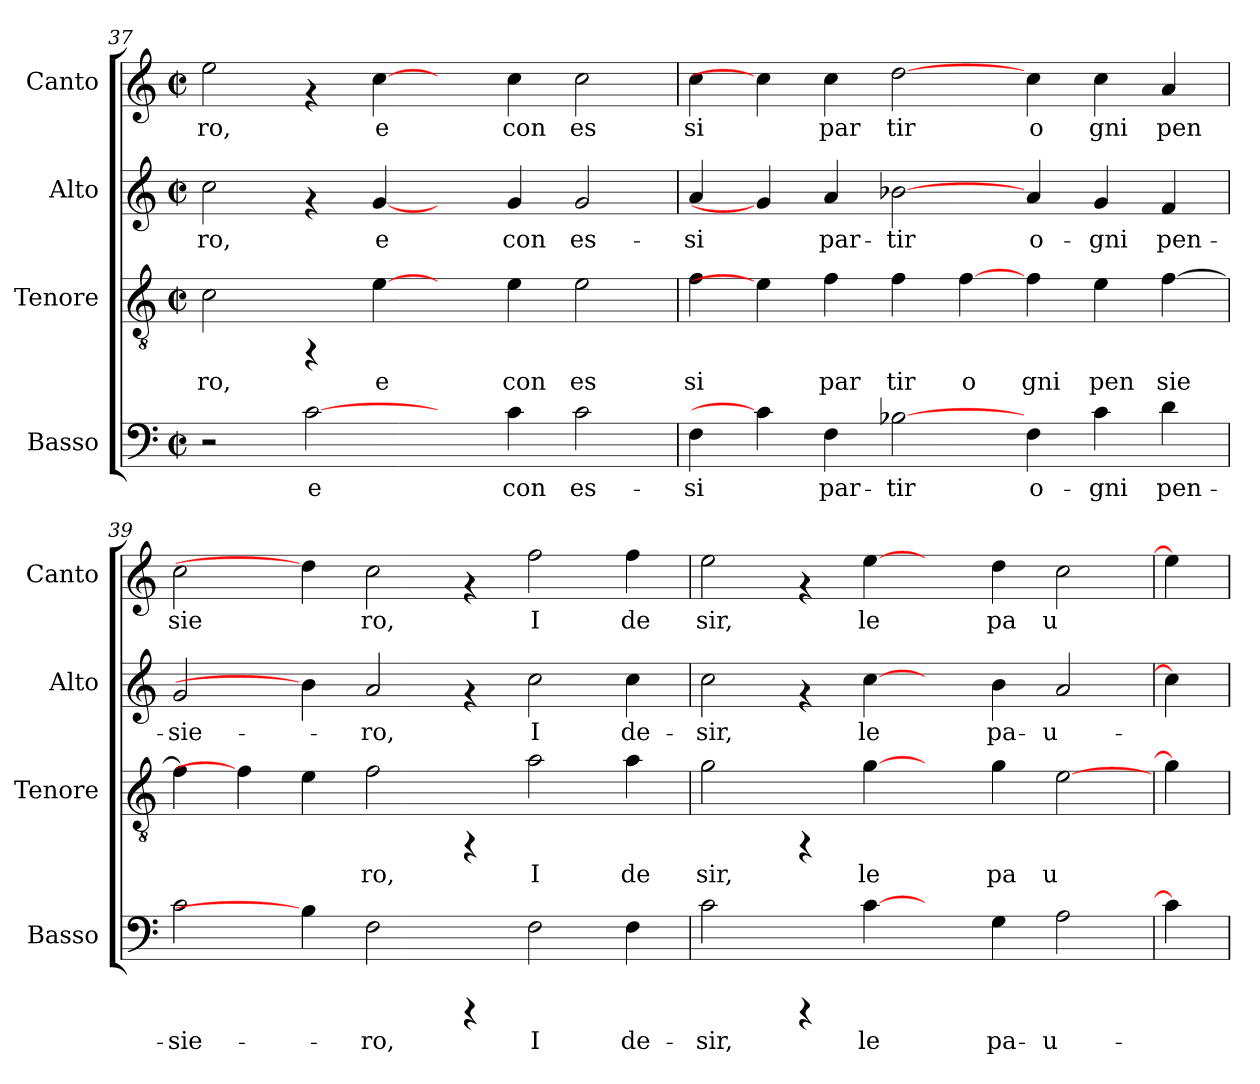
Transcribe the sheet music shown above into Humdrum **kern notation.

**kern	**text	**kern	**text	**kern	**text	**kern	**text
*part4	*part4	*part3	*part3	*part2	*part2	*part1	*part1
*staff4	*staff4	*staff3	*staff3	*staff2	*staff2	*staff1	*staff1
*I"Basso	*	*I"Tenore	*	*I"Alto	*	*I"Canto	*
*I'Basso	*	*I'Tenore	*	*I'Alto	*	*I'Canto	*
*clefF4	*	*clefGv2	*	*clefG2	*	*clefG2	*
*	*	*	*	*	*	*ITrd-3c-5	*
*k[]	*	*k[]	*	*k[]	*	*k[b-]	*
*C:	*	*C:	*	*C:	*	*F:	*
*M2/2	*	*M2/2	*	*M2/2	*	*M2/2	*
*met(c|)	*	*met(c|)	*	*met(c|)	*	*met(c|)	*
=37	=37	=37	=37	=37	=37	=37	=37
!	!	!	!LO:LY:b	!	!LO:LY:b:cj	!	!LO:LY:b:cj
2r	.	2c\	ro,	2cc\	-ro,	2aa\	ro,
!	!LO:LY:b:cj	!	!	!	!	!	!
[2c\	e	4rFF	.	4rf	.	4rf	.
!	!	!	!LO:LY:b	!	!LO:LY:b:cj	!	!LO:LY:b:cj
.	.	[4e\	e	[4g/	e	[4ff\	e
4ryy	.	4ryy	.	4ryy	.	4ryy	.
!	!LO:LY:b:cj	!	!LO:LY:b	!	!LO:LY:b:cj	!	!LO:LY:b:cj
4c\	con	4e\	con	4g/	con	4ff\	con
!	!LO:LY:b:cj	!	!LO:LY:b	!	!LO:LY:b:cj	!	!LO:LY:b:cj
2c\	es-	2e\	es	2g/	es-	2ff\	es
=38	=38	=38	=38	=38	=38	=38	=38
!	!LO:LY:b:cj	!	!LO:LY:b	!	!LO:LY:b:cj	!	!LO:LY:b:cj
4F\	-si	4f\	si	4a/	-si	4ff\	si
4c\]	.	4e\]	.	4g/]	.	4ff\]	.
!	!LO:LY:b:cj	!	!LO:LY:b	!	!LO:LY:b:cj	!	!LO:LY:b:cj
4F\	par-	4f\	par	4a/	par-	4ff\	par
!	!LO:LY:b:cj	!	!LO:LY:b	!	!LO:LY:b:cj	!	!LO:LY:b:cj
[2B-X\	-tir	4f\	tir	[2b-X\	-tir	[2gg\	tir
!	!	!	!LO:LY:b	!	!	!	!
.	.	[4f\	o	.	.	.	.
!	!LO:LY:b:cj	!	!LO:LY:b	!	!LO:LY:b:cj	!	!LO:LY:b:cj
4F\	o-	4f\	gni	4a/	o-	4ff\	o
!	!LO:LY:b:cj	!	!LO:LY:b	!	!LO:LY:b:cj	!	!LO:LY:b:cj
4c\	-gni	4e\	pen	4g/	-gni	4ff\	gni
!	!LO:LY:b:cj	!	!LO:LY:b	!	!LO:LY:b:cj	!	!LO:LY:b:cj
4d\	pen-	[>4f\	sie	4f/	pen-	4dd/	pen
=39	=39	=39	=39	=39	=39	=39	=39
!	!LO:LY:b:cj	!	!LO:LY:b	!	!LO:LY:b:cj	!	!LO:LY:b:cj
2c\	-sie-	4f\]	.	2g/	-sie-	2ff\	sie
.	.	4f\]	.	.	.	.	.
!	!	!	!LO:LY:b	!	!	!	!
4B-\]	.	4e\	.	4b-\]	.	4gg\]	.
!	!LO:LY:b:cj	!	!LO:LY:b	!	!LO:LY:b:cj	!	!LO:LY:b:cj
2F\	-ro,	2f\	ro,	2a/	-ro,	2ff\	ro,
4rCCC	.	4rFF	.	4rf	.	4rf	.
!	!LO:LY:b:cj	!	!LO:LY:b	!	!LO:LY:b:cj	!	!LO:LY:b:cj
2F\	I	2a\	I	2cc\	I	2bb-\	I
!	!LO:LY:b:cj	!	!LO:LY:b	!	!LO:LY:b:cj	!	!LO:LY:b:cj
4F\	de-	4a\	de	4cc\	de-	4bb-\	de
=40	=40	=40	=40	=40	=40	=40	=40
!	!LO:LY:b:cj	!	!LO:LY:b	!	!LO:LY:b:cj	!	!LO:LY:b:cj
2c\	-sir,	2g\	sir,	2cc\	-sir,	2aa\	sir,
4rCCC	.	4rFF	.	4rf	.	4rf	.
!	!LO:LY:b:cj	!	!LO:LY:b	!	!LO:LY:b:cj	!	!LO:LY:b:cj
[4c\	le	[4g\	le	[4cc\	le	[4aa\	le
4ryy	.	4ryy	.	4ryy	.	4ryy	.
!	!LO:LY:b:cj	!	!LO:LY:b	!	!LO:LY:b:cj	!	!LO:LY:b:cj
4G\	pa-	4g\	pa	4b\	pa-	4gg\	pa
!	!LO:LY:b:cj	!	!LO:LY:b	!	!LO:LY:b:cj	!	!LO:LY:b:cj
2A\	-u-	[<2e\	u	2a/	-u-	2ff\	u
=41	=41	=41	=41	=41	=41	=41	=41
4c\]	.	4g\]	.	4cc\]	.	4aa\]	.
=	=	=	=	=	=	=	=
*-	*-	*-	*-	*-	*-	*-	*-
